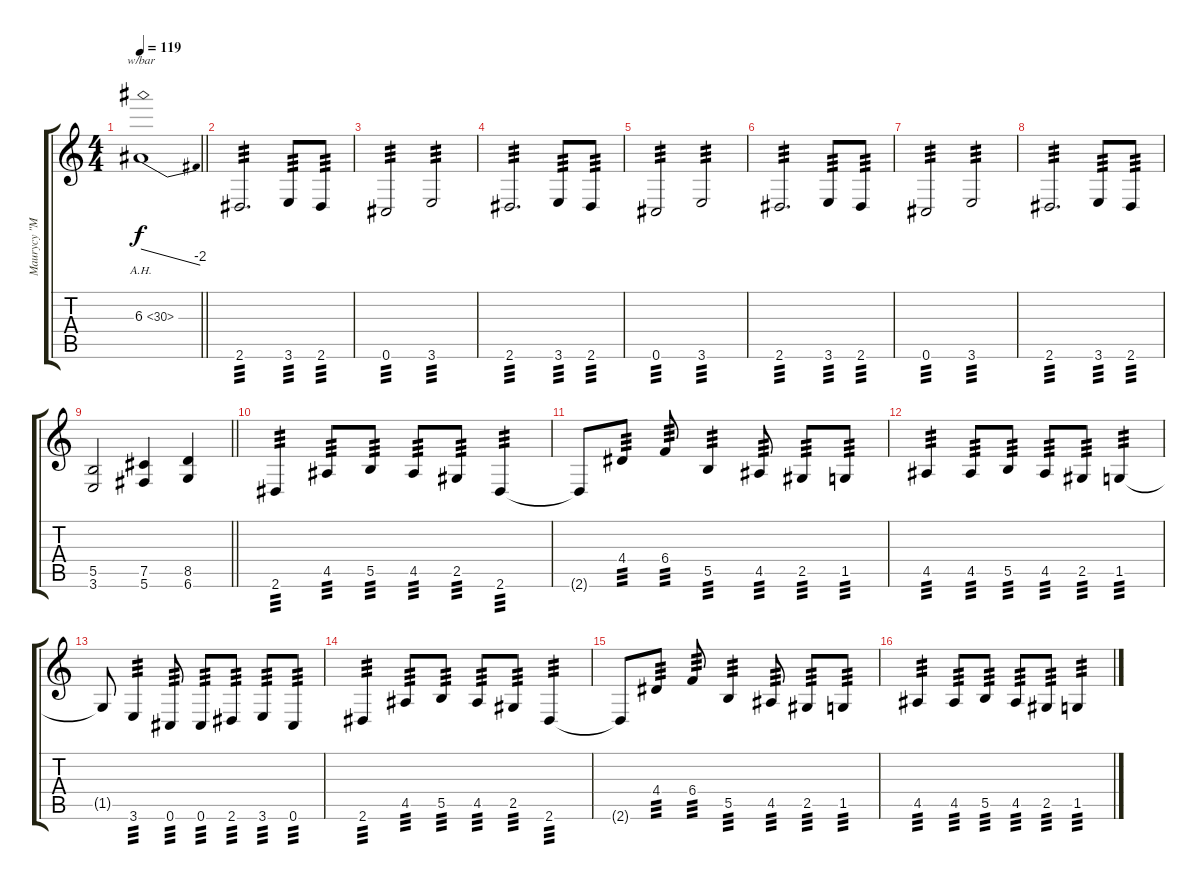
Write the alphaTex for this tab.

\track ("Maurycy \"Mauser\" Stefanowicz (Rythm)" "Maurycy \"M") {instrument overdrivenguitar}
\staff {score tabs}
\tuning (Db4 Ab3 E3 B2 Gb2 Db2) {hide}
\ts (4 4)
\tempo 119
\clef g2
\barLineRight lightlight
\ks c
6.3{ah 24}.1{tbe (dive default 0 0 60 -8) dy f} |
2.6.2{d tp 3} 3.6.8{tp 3} 2.6.8{tp 3} |
0.6.2{tp 3} 3.6.2{tp 3} |
2.6.2{d tp 3} 3.6.8{tp 3} 2.6.8{tp 3} |
0.6.2{tp 3} 3.6.2{tp 3} |
2.6.2{d tp 3} 3.6.8{tp 3} 2.6.8{tp 3} |
0.6.2{tp 3} 3.6.2{tp 3} |
2.6.2{d tp 3} 3.6.8{tp 3} 2.6.8{tp 3} |
\barLineRight lightlight
(5.5 3.6).2 (7.5 5.6).4 (8.5 6.6).4 |
2.6.4{tp 3} 4.5.8{tp 3} 5.5.8{tp 3} 4.5.8{tp 3} 2.5.8{tp 3} 2.6.4{tp 3} |
2.6{t}.8 4.4.8{tp 3} 6.4.8{tp 3} 5.5.4{tp 3} 4.5.8{tp 3} 2.5.8{tp 3} 1.5.8{tp 3} |
4.5.4{tp 3} 4.5.8{tp 3} 5.5.8{tp 3} 4.5.8{tp 3} 2.5.8{tp 3} 1.5.4{tp 3} |
1.5{t}.8 3.6.4{tp 3} 0.6.8{tp 3} 0.6.8{tp 3} 2.6.8{tp 3} 3.6.8{tp 3} 0.6.8{tp 3} |
2.6.4{tp 3} 4.5.8{tp 3} 5.5.8{tp 3} 4.5.8{tp 3} 2.5.8{tp 3} 2.6.4{tp 3} |
2.6{t}.8 4.4.8{tp 3} 6.4.8{tp 3} 5.5.4{tp 3} 4.5.8{tp 3} 2.5.8{tp 3} 1.5.8{tp 3} |
4.5.4{tp 3} 4.5.8{tp 3} 5.5.8{tp 3} 4.5.8{tp 3} 2.5.8{tp 3} 1.5.4{tp 3}
